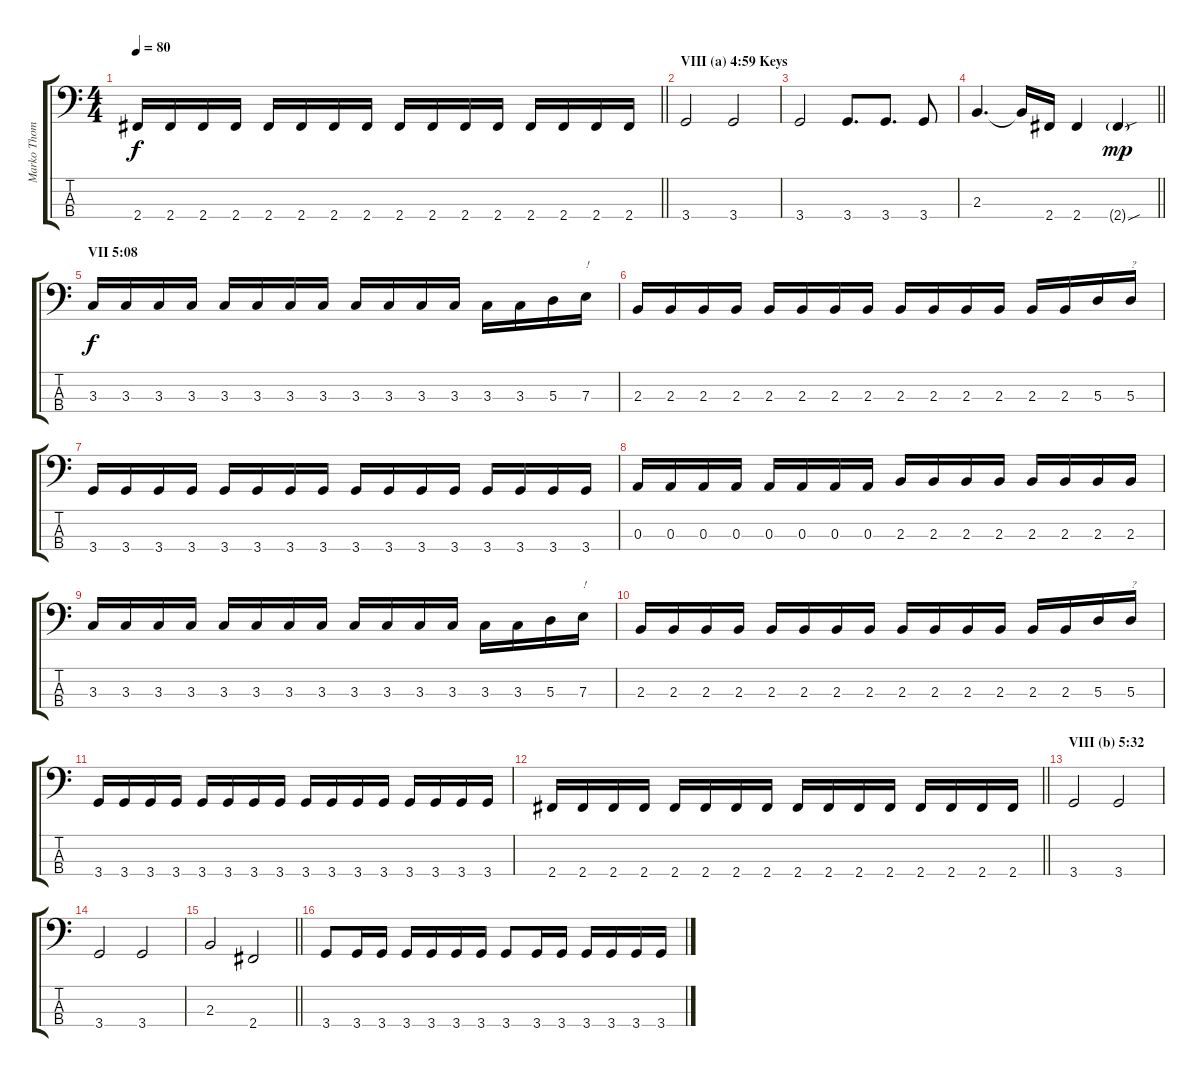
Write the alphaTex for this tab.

\track ("Marko Thomas" "Marko Thom") {instrument electricbassfinger}
\staff {score tabs}
\tuning (G2 D2 A1 E1) {hide}
\ts (4 4)
\tempo 80
\clef f4
\barLineRight lightlight
\ks c
2.4.16{dy f} 2.4.16 2.4.16 2.4.16 2.4.16 2.4.16 2.4.16 2.4.16 2.4.16 2.4.16 2.4.16 2.4.16 2.4.16 2.4.16 2.4.16 2.4.16 |
\section ("" "VIII (a) 4:59 Keys")
3.4.2 3.4.2 |
3.4.2 3.4.8{d} 3.4.8{d} 3.4.8 |
\barLineRight lightlight
2.3.4{d} 2.3{t}.16 2.4.16 2.4.4 2.4{sou g}.4{dy mp} |
\section ("" "VII 5:08")
3.3.16{dy f} 3.3.16 3.3.16 3.3.16 3.3.16 3.3.16 3.3.16 3.3.16 3.3.16 3.3.16 3.3.16 3.3.16 3.3.16 3.3.16 5.3.16 7.3.16{txt "!"} |
2.3.16 2.3.16 2.3.16 2.3.16 2.3.16 2.3.16 2.3.16 2.3.16 2.3.16 2.3.16 2.3.16 2.3.16 2.3.16 2.3.16 5.3.16 5.3.16{txt "?"} |
3.4.16 3.4.16 3.4.16 3.4.16 3.4.16 3.4.16 3.4.16 3.4.16 3.4.16 3.4.16 3.4.16 3.4.16 3.4.16 3.4.16 3.4.16 3.4.16 |
0.3.16 0.3.16 0.3.16 0.3.16 0.3.16 0.3.16 0.3.16 0.3.16 2.3.16 2.3.16 2.3.16 2.3.16 2.3.16 2.3.16 2.3.16 2.3.16 |
3.3.16 3.3.16 3.3.16 3.3.16 3.3.16 3.3.16 3.3.16 3.3.16 3.3.16 3.3.16 3.3.16 3.3.16 3.3.16 3.3.16 5.3.16 7.3.16{txt "!"} |
2.3.16 2.3.16 2.3.16 2.3.16 2.3.16 2.3.16 2.3.16 2.3.16 2.3.16 2.3.16 2.3.16 2.3.16 2.3.16 2.3.16 5.3.16 5.3.16{txt "?"} |
3.4.16 3.4.16 3.4.16 3.4.16 3.4.16 3.4.16 3.4.16 3.4.16 3.4.16 3.4.16 3.4.16 3.4.16 3.4.16 3.4.16 3.4.16 3.4.16 |
\barLineRight lightlight
2.4.16 2.4.16 2.4.16 2.4.16 2.4.16 2.4.16 2.4.16 2.4.16 2.4.16 2.4.16 2.4.16 2.4.16 2.4.16 2.4.16 2.4.16 2.4.16 |
\section ("" "VIII (b) 5:32")
3.4.2 3.4.2 |
3.4.2 3.4.2 |
\barLineRight lightlight
2.3.2 2.4.2 |
3.4.8 3.4.16 3.4.16 3.4.16 3.4.16 3.4.16 3.4.16 3.4.8 3.4.16 3.4.16 3.4.16 3.4.16 3.4.16 3.4.16
